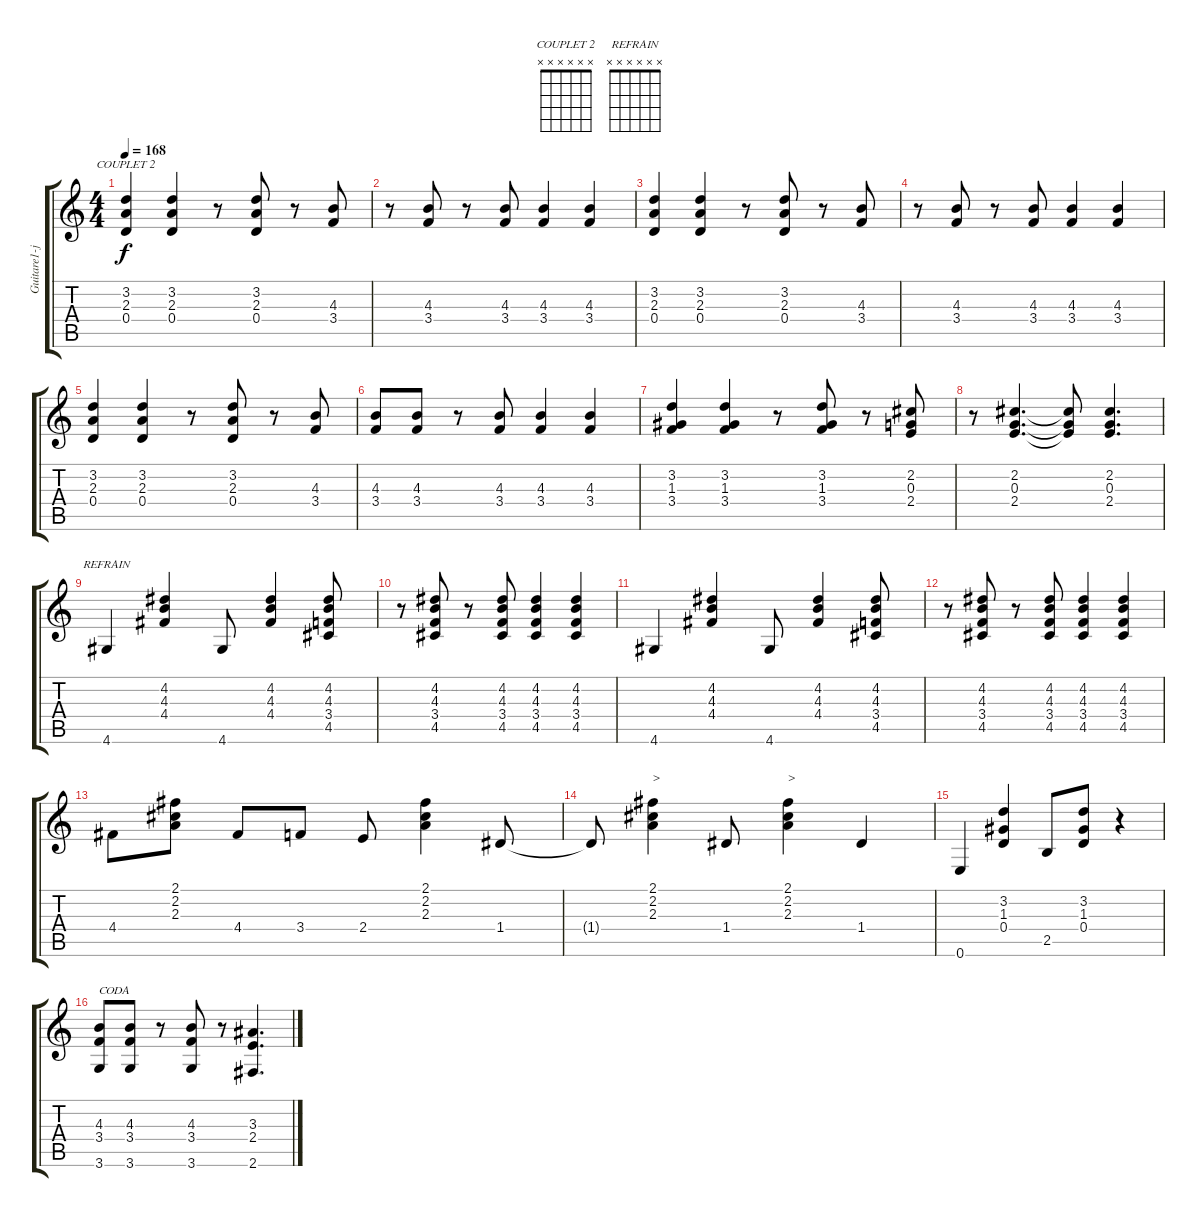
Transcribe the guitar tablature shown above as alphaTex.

\track ("Guitare1-jouer avec G1bis" "Guitare1-j") {instrument acousticguitarsteel}
\staff {score tabs}
\tuning (E4 B3 G3 D3 A2 E2) {hide}
\chord ("COUPLET 2" x x x x x x)
\chord ("REFRAIN" x x x x x x)
\ts (4 4)
\tempo 168
\clef g2
\ks c
(3.2 2.3 0.4).4{ch "COUPLET 2" dy f} (3.2 2.3 0.4).4 r.8 (3.2 2.3 0.4).8 r.8 (4.3 3.4).8 |
r.8 (4.3 3.4).8 r.8 (4.3 3.4).8 (4.3 3.4).4 (4.3 3.4).4 |
(3.2 2.3 0.4).4 (3.2 2.3 0.4).4 r.8 (3.2 2.3 0.4).8 r.8 (4.3 3.4).8 |
r.8 (4.3 3.4).8 r.8 (4.3 3.4).8 (4.3 3.4).4 (4.3 3.4).4 |
(3.2 2.3 0.4).4 (3.2 2.3 0.4).4 r.8 (3.2 2.3 0.4).8 r.8 (4.3 3.4).8 |
(4.3 3.4).8 (4.3 3.4).8 r.8 (4.3 3.4).8 (4.3 3.4).4 (4.3 3.4).4 |
(3.2 1.3 3.4).4 (3.2 1.3 3.4).4 r.8 (3.2 1.3 3.4).8 r.8 (2.2 0.3 2.4).8 |
r.8 (2.2 0.3 2.4).4{d} (2.2{t} 0.3{t} 2.4{t}).8 (2.2 0.3 2.4).4{d} |
4.6.4{ch "REFRAIN"} (4.2 4.3 4.4).4 4.6.8 (4.2 4.3 4.4).4 (4.2 4.3 3.4 4.5).8 |
r.8 (4.2 4.3 3.4 4.5).8 r.8 (4.2 4.3 3.4 4.5).8 (4.2 4.3 3.4 4.5).4 (4.2 4.3 3.4 4.5).4 |
4.6.4 (4.2 4.3 4.4).4 4.6.8 (4.2 4.3 4.4).4 (4.2 4.3 3.4 4.5).8 |
r.8 (4.2 4.3 3.4 4.5).8 r.8 (4.2 4.3 3.4 4.5).8 (4.2 4.3 3.4 4.5).4 (4.2 4.3 3.4 4.5).4 |
4.4.8 (2.1 2.2 2.3).8 4.4.8 3.4.8 2.4.8 (2.1 2.2 2.3).4 1.4.8 |
1.4{t}.8 (2.1 2.2 2.3).4{txt ">"} 1.4.8 (2.1 2.2 2.3).4{txt ">"} 1.4.4 |
0.6.4 (3.2 1.3 0.4).4 2.5.8 (3.2 1.3 0.4).8 r.4 |
(4.3 3.4 3.6).8{txt "CODA"} (4.3 3.4 3.6).8 r.8 (4.3 3.4 3.6).8 r.8 (3.3 2.4 2.6).4{d}
